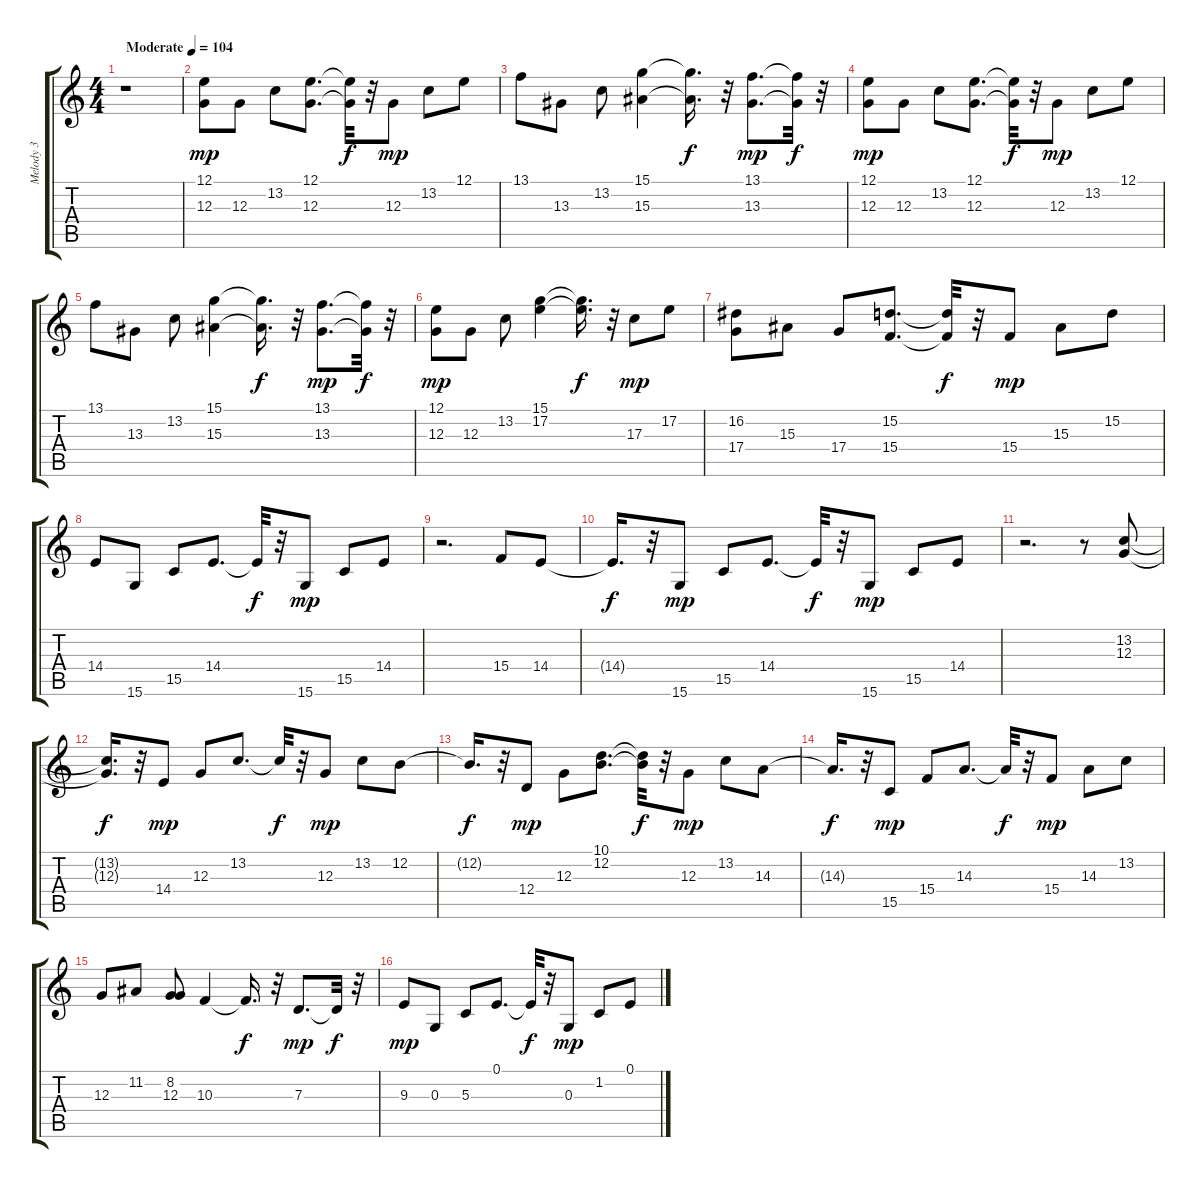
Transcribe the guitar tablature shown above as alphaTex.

\track ("Melody 3" "Melody 3") {instrument acousticgrandpiano}
\staff {score tabs}
\tuning (E4 B3 G3 D3 A2 E2) {hide}
\ts (4 4)
\tempo (104 "Moderate")
\clef g2
\ks c
r.1{dy mp instrument acousticgrandpiano} |
(12.1 12.3).8 12.3.8 13.2.8 (12.1 12.3).8{d} (12.1{t} 12.3{t}).32{dy f} r.32 12.3.8{dy mp} 13.2.8 12.1.8 |
13.1.8 13.3.8 13.2.8 (15.1 15.3).4 (15.1{t} 15.3{t}).16{d dy f} r.32 (13.1 13.3).8{d dy mp} (13.1{t} 13.3{t}).32{dy f} r.32 |
(12.1 12.3).8{dy mp} 12.3.8 13.2.8 (12.1 12.3).8{d} (12.1{t} 12.3{t}).32{dy f} r.32 12.3.8{dy mp} 13.2.8 12.1.8 |
13.1.8 13.3.8 13.2.8 (15.1 15.3).4 (15.1{t} 15.3{t}).16{d dy f} r.32 (13.1 13.3).8{d dy mp} (13.1{t} 13.3{t}).32{dy f} r.32 |
(12.1 12.3).8{dy mp} 12.3.8 13.2.8 (15.1 17.2).4 (15.1{t} 17.2{t}).16{d dy f} r.32 17.3.8{dy mp} 17.2.8 |
(16.2 17.4).8 15.3.8 17.4.8 (15.2 15.4).8{d} (15.2{t} 15.4{t}).32{dy f} r.32 15.4.8{dy mp} 15.3.8 15.2.8 |
14.4.8{instrument electricguitarjazz} 15.6.8 15.5.8 14.4.8{d} 14.4{t}.32{dy f} r.32 15.6.8{dy mp} 15.5.8 14.4.8 |
r.2{d} 15.4.8 14.4.8 |
14.4{t}.16{d dy f} r.32 15.6.8{dy mp} 15.5.8 14.4.8{d} 14.4{t}.32{dy f} r.32 15.6.8{dy mp} 15.5.8 14.4.8 |
r.2{d} r.8 (13.2 12.3).8 |
(13.2{t} 12.3{t}).16{d dy f} r.32 14.4.8{dy mp} 12.3.8 13.2.8{d} 13.2{t}.32{dy f} r.32 12.3.8{dy mp} 13.2.8 12.2.8 |
12.2{t}.16{d dy f} r.32 12.4.8{dy mp} 12.3.8 (10.1 12.2).8{d} (10.1{t} 12.2{t}).32{dy f} r.32 12.3.8{dy mp} 13.2.8 14.3.8 |
14.3{t}.16{d dy f} r.32 15.5.8{dy mp} 15.4.8 14.3.8{d} 14.3{t}.32{dy f} r.32 15.4.8{dy mp} 14.3.8 13.2.8 |
12.3.8 11.2.8 (8.2 12.3).8 10.3.4 10.3{t}.16{d dy f} r.32 7.3.8{d dy mp} 7.3{t}.32{dy f} r.32 |
9.3.8{dy mp} 0.3.8 5.3.8 0.1.8{d} 0.1{t}.32{dy f} r.32 0.3.8{dy mp} 1.2.8 0.1.8
